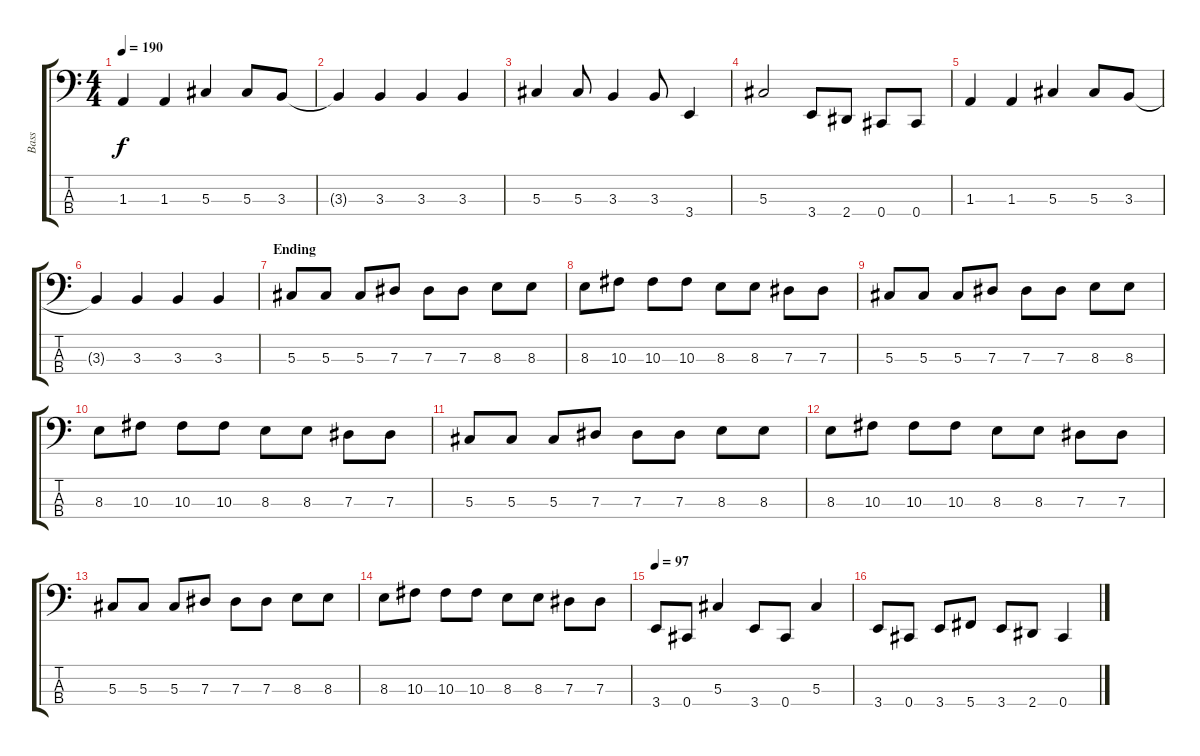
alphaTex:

\track ("Bass" "Bass") {instrument slapbass2}
\staff {score tabs}
\tuning (Gb2 Db2 Ab1 Db1) {hide}
\ts (4 4)
\tempo 190
\clef f4
\ks c
1.3.4{dy f} 1.3.4 5.3.4 5.3.8 3.3.8 |
3.3{t}.4 3.3.4 3.3.4 3.3.4 |
5.3.4 5.3.8 3.3.4 3.3.8 3.4.4 |
5.3.2 3.4.8 2.4.8 0.4.8 0.4.8 |
1.3.4 1.3.4 5.3.4 5.3.8 3.3.8 |
3.3{t}.4 3.3.4 3.3.4 3.3.4 |
\section ("" "Ending")
5.3.8 5.3.8 5.3.8 7.3.8 7.3.8 7.3.8 8.3.8 8.3.8 |
8.3.8 10.3.8 10.3.8 10.3.8 8.3.8 8.3.8 7.3.8 7.3.8 |
5.3.8 5.3.8 5.3.8 7.3.8 7.3.8 7.3.8 8.3.8 8.3.8 |
8.3.8 10.3.8 10.3.8 10.3.8 8.3.8 8.3.8 7.3.8 7.3.8 |
5.3.8 5.3.8 5.3.8 7.3.8 7.3.8 7.3.8 8.3.8 8.3.8 |
8.3.8 10.3.8 10.3.8 10.3.8 8.3.8 8.3.8 7.3.8 7.3.8 |
5.3.8 5.3.8 5.3.8 7.3.8 7.3.8 7.3.8 8.3.8 8.3.8 |
8.3.8 10.3.8 10.3.8 10.3.8 8.3.8 8.3.8 7.3.8 7.3.8 |
\tempo 97
3.4.8 0.4.8 5.3.4 3.4.8 0.4.8 5.3.4 |
3.4.8 0.4.8 3.4.8 5.4.8 3.4.8 2.4.8 0.4.4
